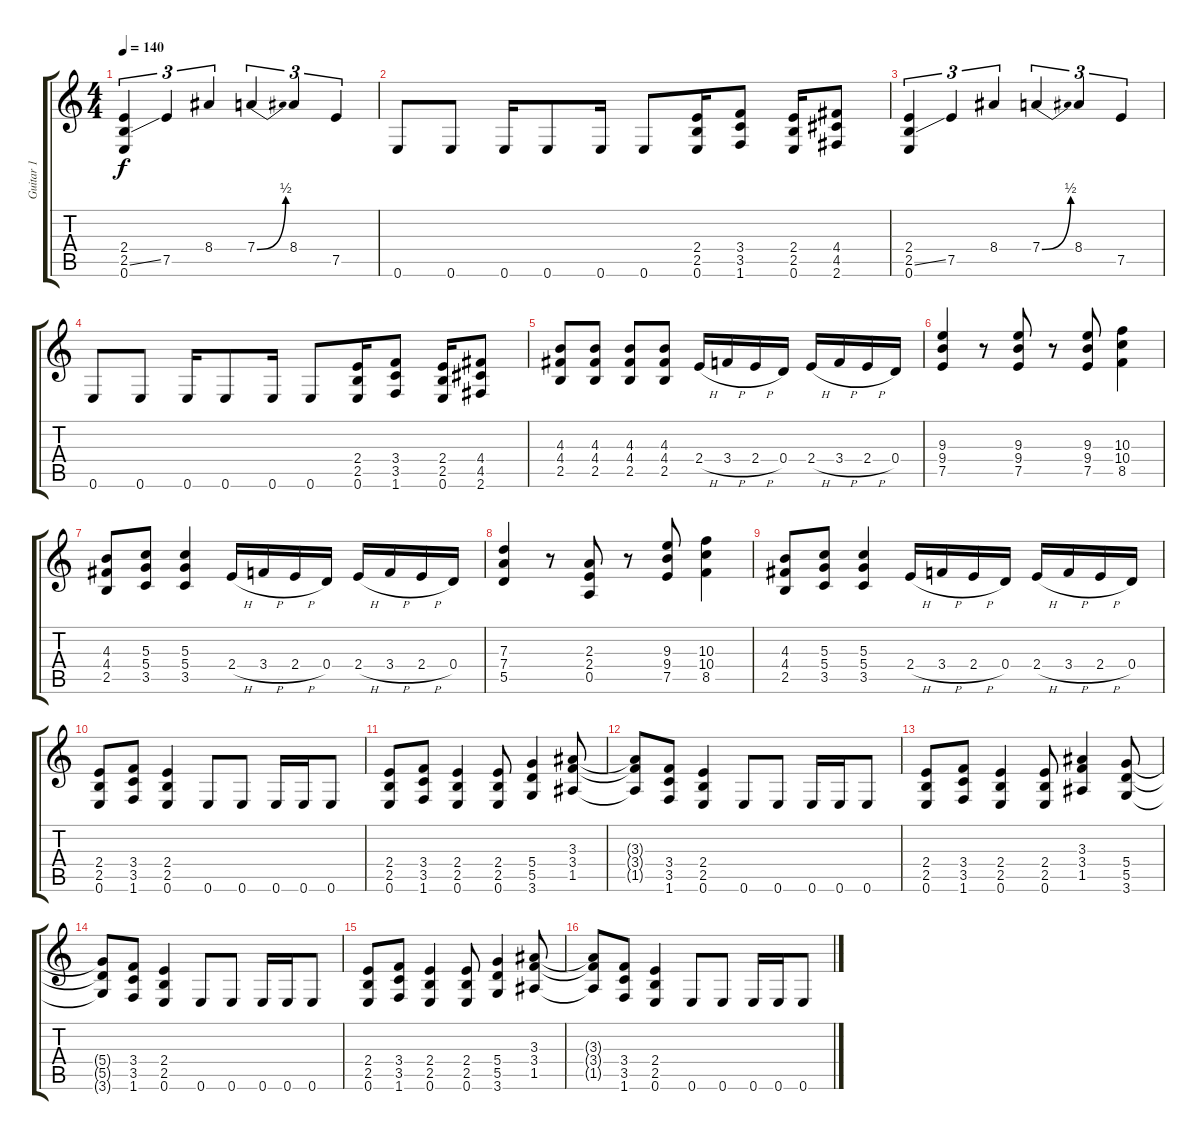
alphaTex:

\track ("Guitar 1" "Guitar 1") {instrument distortionguitar}
\staff {score tabs}
\tuning (E4 B3 G3 D3 A2 E2) {hide}
\ts (4 4)
\tempo 140
\clef g2
\ks c
(2.4 2.5{ss} 0.6).4{tu (3 2) dy f} 7.5.4{tu (3 2)} 8.4.4{tu (3 2)} 7.4{be (bend 0 0 60 2)}.4{tu (3 2)} 8.4.4{tu (3 2)} 7.5.4{tu (3 2)} |
0.6.8 0.6.8 0.6.16 0.6.8 0.6.16 0.6.8 (2.4 2.5 0.6).16 (3.4 3.5 1.6).8 (2.4 2.5 0.6).16 (4.4 4.5 2.6).8 |
(2.4 2.5{ss} 0.6).4{tu (3 2)} 7.5.4{tu (3 2)} 8.4.4{tu (3 2)} 7.4{be (bend 0 0 60 2)}.4{tu (3 2)} 8.4.4{tu (3 2)} 7.5.4{tu (3 2)} |
0.6.8 0.6.8 0.6.16 0.6.8 0.6.16 0.6.8 (2.4 2.5 0.6).16 (3.4 3.5 1.6).8 (2.4 2.5 0.6).16 (4.4 4.5 2.6).8 |
(4.3 4.4 2.5).8 (4.3 4.4 2.5).8 (4.3 4.4 2.5).8 (4.3 4.4 2.5).8 2.4{h}.16 3.4{h}.16 2.4{h}.16 0.4.16 2.4{h}.16 3.4{h}.16 2.4{h}.16 0.4.16 |
(9.3 9.4 7.5).4 r.8 (9.3 9.4 7.5).8 r.8 (9.3 9.4 7.5).8 (10.3 10.4 8.5).4 |
(4.3 4.4 2.5).8 (5.3 5.4 3.5).8 (5.3 5.4 3.5).4 2.4{h}.16 3.4{h}.16 2.4{h}.16 0.4.16 2.4{h}.16 3.4{h}.16 2.4{h}.16 0.4.16 |
(7.3 7.4 5.5).4 r.8 (2.3 2.4 0.5).8 r.8 (9.3 9.4 7.5).8 (10.3 10.4 8.5).4 |
(4.3 4.4 2.5).8 (5.3 5.4 3.5).8 (5.3 5.4 3.5).4 2.4{h}.16 3.4{h}.16 2.4{h}.16 0.4.16 2.4{h}.16 3.4{h}.16 2.4{h}.16 0.4.16 |
(2.4 2.5 0.6).8 (3.4 3.5 1.6).8 (2.4 2.5 0.6).4 0.6.8 0.6.8 0.6.16 0.6.16 0.6.8 |
(2.4 2.5 0.6).8 (3.4 3.5 1.6).8 (2.4 2.5 0.6).4 (2.4 2.5 0.6).8 (5.4 5.5 3.6).4 (3.3 3.4 1.5).8 |
(3.3{t} 3.4{t} 1.5{t}).8 (3.4 3.5 1.6).8 (2.4 2.5 0.6).4 0.6.8 0.6.8 0.6.16 0.6.16 0.6.8 |
(2.4 2.5 0.6).8 (3.4 3.5 1.6).8 (2.4 2.5 0.6).4 (2.4 2.5 0.6).8 (3.3 3.4 1.5).4 (5.4 5.5 3.6).8 |
(5.4{t} 5.5{t} 3.6{t}).8 (3.4 3.5 1.6).8 (2.4 2.5 0.6).4 0.6.8 0.6.8 0.6.16 0.6.16 0.6.8 |
(2.4 2.5 0.6).8 (3.4 3.5 1.6).8 (2.4 2.5 0.6).4 (2.4 2.5 0.6).8 (5.4 5.5 3.6).4 (3.3 3.4 1.5).8 |
(3.3{t} 3.4{t} 1.5{t}).8 (3.4 3.5 1.6).8 (2.4 2.5 0.6).4 0.6.8 0.6.8 0.6.16 0.6.16 0.6.8
